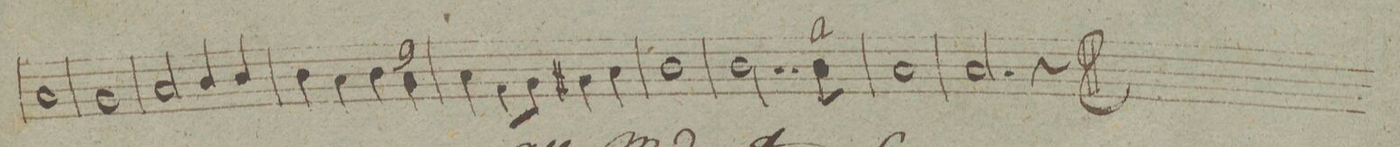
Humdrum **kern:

**kern	**dynam
*I"Clarinetto 2do. in C.	*
*clefG2	*
*k[b-]	*
*met(c|)	*
*M2/2	*
1a	.
=72	=72
1g	.
=73	=73
2a/	.
4b-/	.
4b-/	.
=74	=74
4b-\	.
4a\	.
4b-\	.
4g\	.
=75	=75
4a\	.
8f\L	.
8g\J	.
4g#X\	.
4a\	.
=76	=76
1b-	.
=77	=77
2..b-\	.
8a\	.
=78	=78
1a	.
=79	=79
2.a/	.
4r	.
==	==
*-	*-
